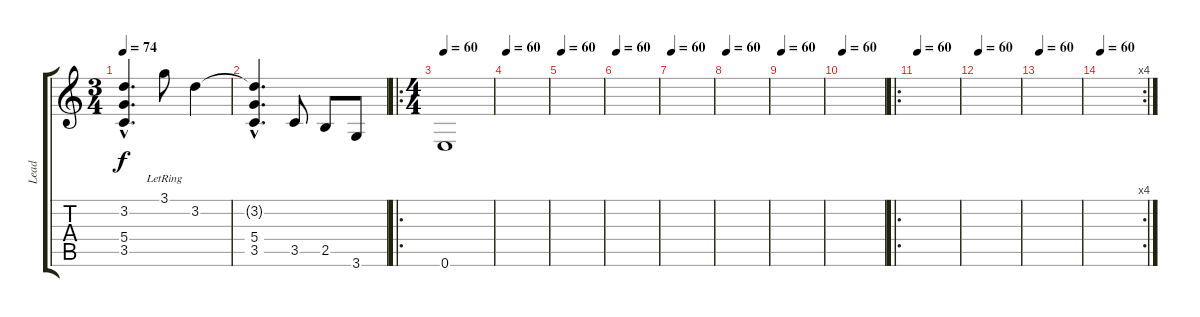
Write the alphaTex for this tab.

\track ("Lead" "Lead") {instrument distortionguitar}
\staff {score tabs}
\tuning (E4 B3 G3 D3 A2 E2) {hide}
\ts (3 4)
\tempo 74
\clef g2
\ks c
(3.2{hac t} 5.4{hac} 3.5{hac}).4{d dy f} 3.1{lr}.8 3.2.4 |
(3.2{hac t} 5.4{hac} 3.5{hac}).4{d} 3.5.8 2.5.8 3.6.8 |
\ro
\ts (4 4)
\tempo 60
0.6.1 |
\tempo 60
|
\tempo 60
|
\tempo 60
|
\tempo 60
|
\tempo 60
|
\tempo 60
|
\tempo 60
|
\ro
\tempo 60
|
\tempo 60
|
\tempo 60
|
\rc 4
\tempo 60
